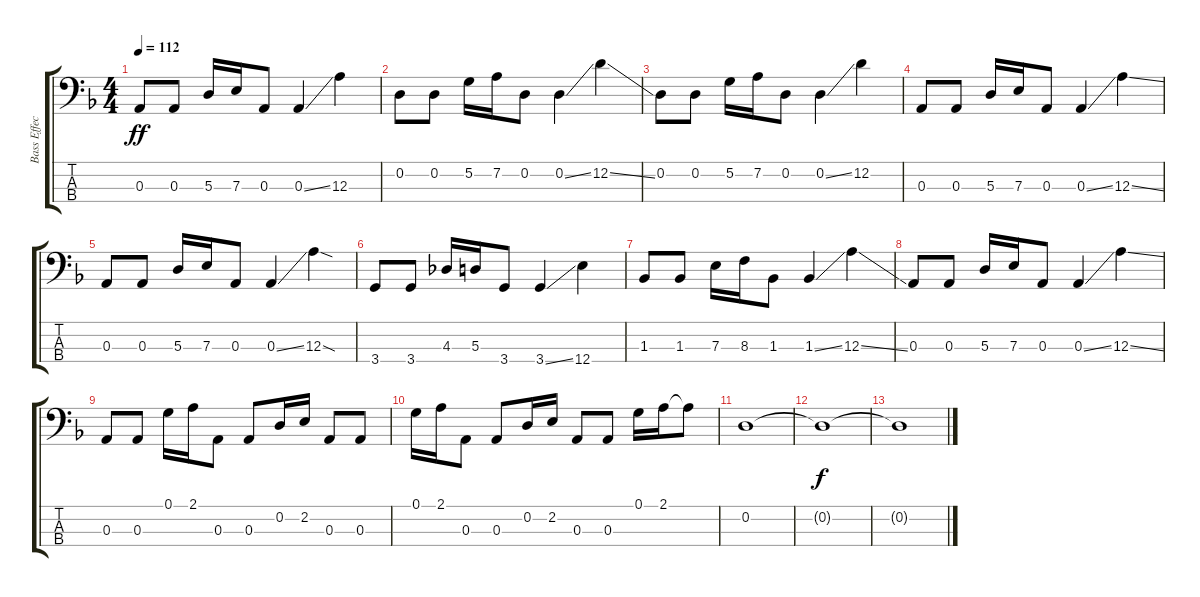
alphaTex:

\track ("Bass Effect" "Bass Effec") {instrument synthbass1}
\staff {score tabs}
\tuning (G2 D2 A1 E1) {hide}
\ts (4 4)
\tempo 112
\clef f4
\ks dminor
0.3.8{dy ff} 0.3.8 5.3.16 7.3.16 0.3.8 0.3{ss}.4 12.3.4 |
0.2.8 0.2.8 5.2.16 7.2.16 0.2.8 0.2{ss}.4 12.2{ss}.4 |
0.2.8 0.2.8 5.2.16 7.2.16 0.2.8 0.2{ss}.4 12.2.4 |
0.3.8 0.3.8 5.3.16 7.3.16 0.3.8 0.3{ss}.4 12.3{ss}.4 |
0.3.8 0.3.8 5.3.16 7.3.16 0.3.8 0.3{ss}.4 12.3{sod}.4 |
3.4.8 3.4.8 4.3.16 5.3.16 3.4.8 3.4{ss}.4 12.4.4 |
1.3.8 1.3.8 7.3.16 8.3.16 1.3.8 1.3{ss}.4 12.3{ss}.4 |
0.3.8 0.3.8 5.3.16 7.3.16 0.3.8 0.3{ss}.4 12.3{ss}.4 |
0.3.8 0.3.8 0.1.16 2.1.16 0.3.8 0.3.8 0.2.16 2.2.16 0.3.8 0.3.8 |
0.1.16 2.1.16 0.3.8 0.3.8 0.2.16 2.2.16 0.3.8 0.3.8 0.1.16 2.1.16 2.1{t}.8 |
0.2.1 |
0.2{t}.1{dy f} |
0.2{t}.1
